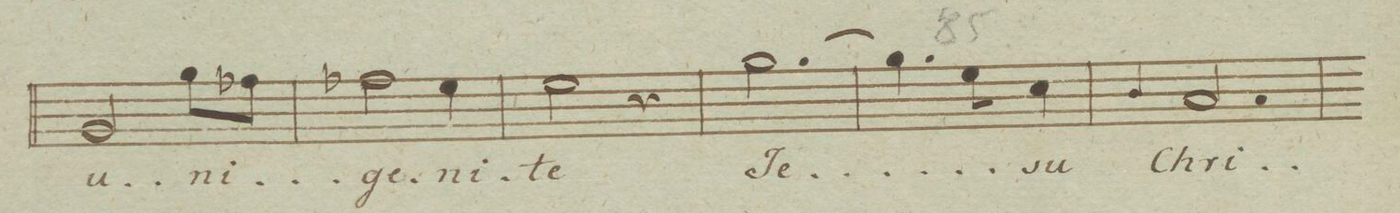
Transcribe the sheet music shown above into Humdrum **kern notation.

**kern	**text	**dynam
*I"Basso.	*	*
*clefF4	*	*
*k[b-e-]	*	*
*M3/4	*	*
2BB-/	u-	.
8B-\L	-ni-	.
8A-X\J	.	.
=82	=82	=82
2A-X\	-ge-	.
4G\	-ni-	.
=83	=83	=83
2G\	-te	.
4r	.	.
=84	=84	=84
[2.B-\	Je-	.
=85	=85	=85
4.B-\]	.	.
8G\	.	.
4E-\	-su	.
=86	=86	=86
4qqD/	.	.
2.C/	Chri-	.
=87	=87	=87
*-	*-	*-
